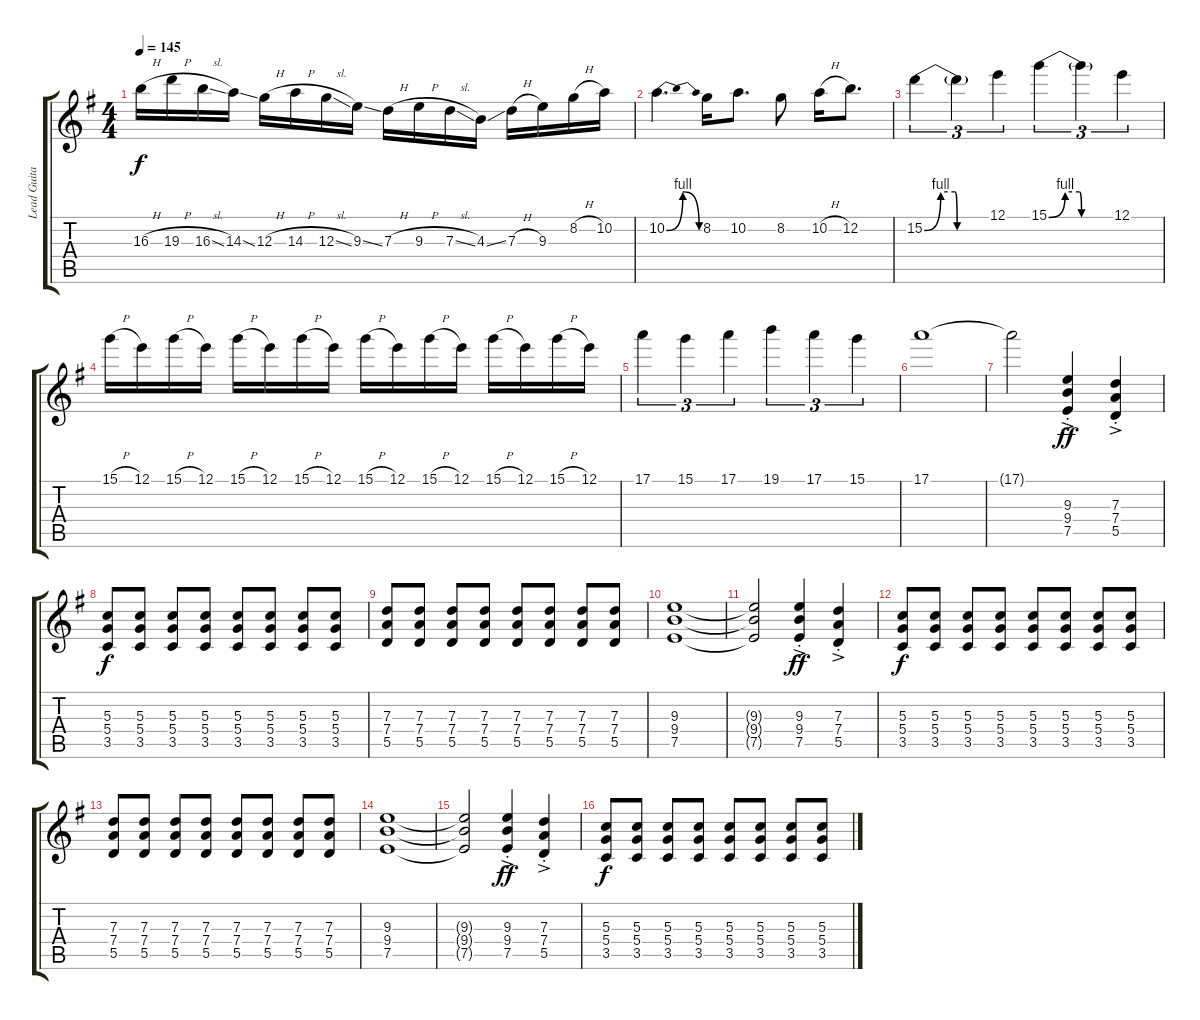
\track ("Lead Guitar" "Lead Guita") {instrument distortionguitar}
\staff {score tabs}
\tuning (E4 B3 G3 D3 A2 E2) {hide}
\ts (4 4)
\tempo 145
\clef g2
\ks eminor
16.3{h}.16{dy f} 19.3{h}.16 16.3{sl}.16 14.3{ss}.16 12.3{h}.16 14.3{h}.16 12.3{sl}.16 9.3{ss}.16 7.3{h}.16 9.3{h}.16 7.3{sl}.16 4.3{ss}.16 7.3{h}.16 9.3.16 8.2{h}.16 10.2.16 |
10.2{be (bendrelease 0 0 15 4 45 4 60 0)}.4{d} 8.2.16 10.2.8{d} 8.2.8 10.2{h}.16 12.2.8{d} |
15.2{be (custom 0 0 15 4 28 4 30 0 60 0)}.4{tu (3 2)} 15.2{t}.4{tu (3 2)} 12.1.4{tu (3 2)} 15.1{be (custom 0 0 15 4 28 4 30 0 60 0)}.4{tu (3 2)} 15.1{t}.4{tu (3 2)} 12.1.4{tu (3 2)} |
15.1{h}.16 12.1.16 15.1{h}.16 12.1.16 15.1{h}.16 12.1.16 15.1{h}.16 12.1.16 15.1{h}.16 12.1.16 15.1{h}.16 12.1.16 15.1{h}.16 12.1.16 15.1{h}.16 12.1.16 |
17.1.4{tu (3 2)} 15.1.4{tu (3 2)} 17.1.4{tu (3 2)} 19.1.4{tu (3 2)} 17.1.4{tu (3 2)} 15.1.4{tu (3 2)} |
17.1.1 |
17.1{t}.2 (9.3{ac st} 9.4{ac st} 7.5{ac st}).4{dy ff} (7.3{ac st} 7.4{ac st} 5.5{ac st}).4 |
(5.3 5.4 3.5).8{dy f} (5.3 5.4 3.5).8 (5.3 5.4 3.5).8 (5.3 5.4 3.5).8 (5.3 5.4 3.5).8 (5.3 5.4 3.5).8 (5.3 5.4 3.5).8 (5.3 5.4 3.5).8 |
(7.3 7.4 5.5).8 (7.3 7.4 5.5).8 (7.3 7.4 5.5).8 (7.3 7.4 5.5).8 (7.3 7.4 5.5).8 (7.3 7.4 5.5).8 (7.3 7.4 5.5).8 (7.3 7.4 5.5).8 |
(9.3 9.4 7.5).1 |
(9.3{t} 9.4{t} 7.5{t}).2 (9.3{ac st} 9.4{ac st} 7.5{ac st}).4{dy ff} (7.3{ac st} 7.4{ac st} 5.5{ac st}).4 |
(5.3 5.4 3.5).8{dy f} (5.3 5.4 3.5).8 (5.3 5.4 3.5).8 (5.3 5.4 3.5).8 (5.3 5.4 3.5).8 (5.3 5.4 3.5).8 (5.3 5.4 3.5).8 (5.3 5.4 3.5).8 |
(7.3 7.4 5.5).8 (7.3 7.4 5.5).8 (7.3 7.4 5.5).8 (7.3 7.4 5.5).8 (7.3 7.4 5.5).8 (7.3 7.4 5.5).8 (7.3 7.4 5.5).8 (7.3 7.4 5.5).8 |
(9.3 9.4 7.5).1 |
(9.3{t} 9.4{t} 7.5{t}).2 (9.3{ac st} 9.4{ac st} 7.5{ac st}).4{dy ff} (7.3{ac st} 7.4{ac st} 5.5{ac st}).4 |
(5.3 5.4 3.5).8{dy f} (5.3 5.4 3.5).8 (5.3 5.4 3.5).8 (5.3 5.4 3.5).8 (5.3 5.4 3.5).8 (5.3 5.4 3.5).8 (5.3 5.4 3.5).8 (5.3 5.4 3.5).8
